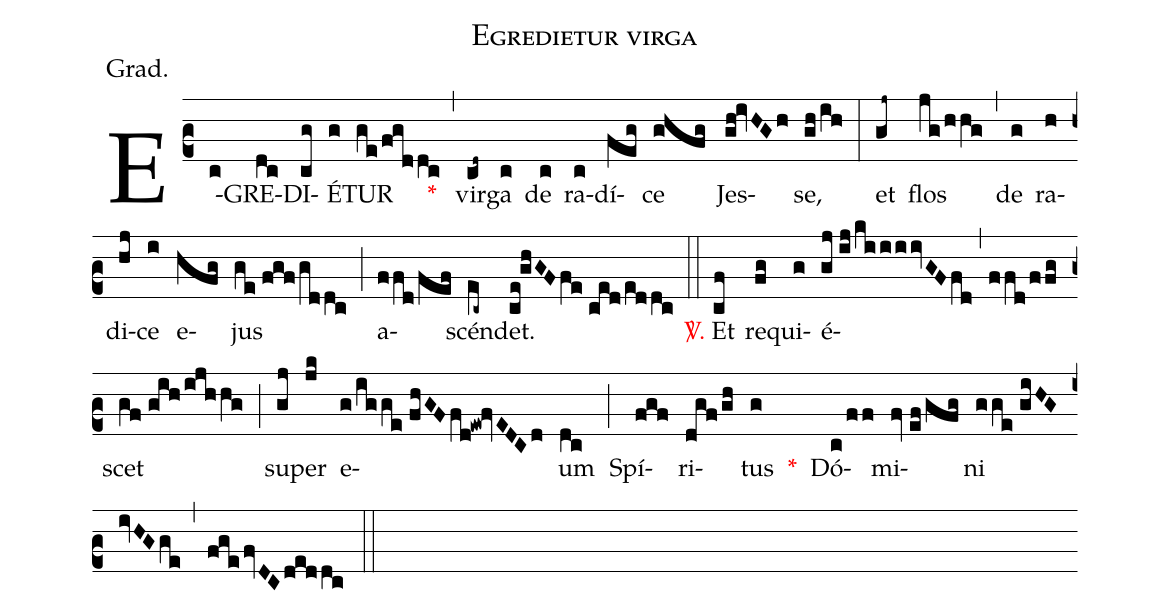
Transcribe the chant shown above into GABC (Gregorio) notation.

name:Egredietur virga;
annotation:Grad.;
mode:VII.;
office-part:Gradual;
%%
(c2) E(c)GRE(dc)DI(cg)É(g)TUR(ge/fgddc) <v>\red{*}</v>(,) vir(cd~)ga(c) de(c) ra(c)dí(feg)ce(ghfg) Jes(gh!ivHGh)se,(gh/ih) (:) et(gj~) flos(jg/hhg) (,) de(g) ra(h)di(hj)ce(i) e(hfg)jus(ge//fgf/gddc) (;) a(ffd/fef)scén(ec~)det.(ce!ghGFfe//ced/eddc) (::) <v>\red{\Vbar.}</v> Et(cf) re(fg)qui(g)é(gj//ij/kiiiivGFfd,ffd/ffg)scet(gf//gih/ijhhg) (;) su(gj)per(jk) e(g/igge//fhGFfd!ew!fvEDCd)um(dc) (;) Spí(fgf)ri(dgf/gh)tus(g) <v>\red{*}</v>() Dó(c/ff)mi(fv//ef/gfg)ni(gge//giHG/ivHGge) (,) (fge/fvDCdeddc) (::)
